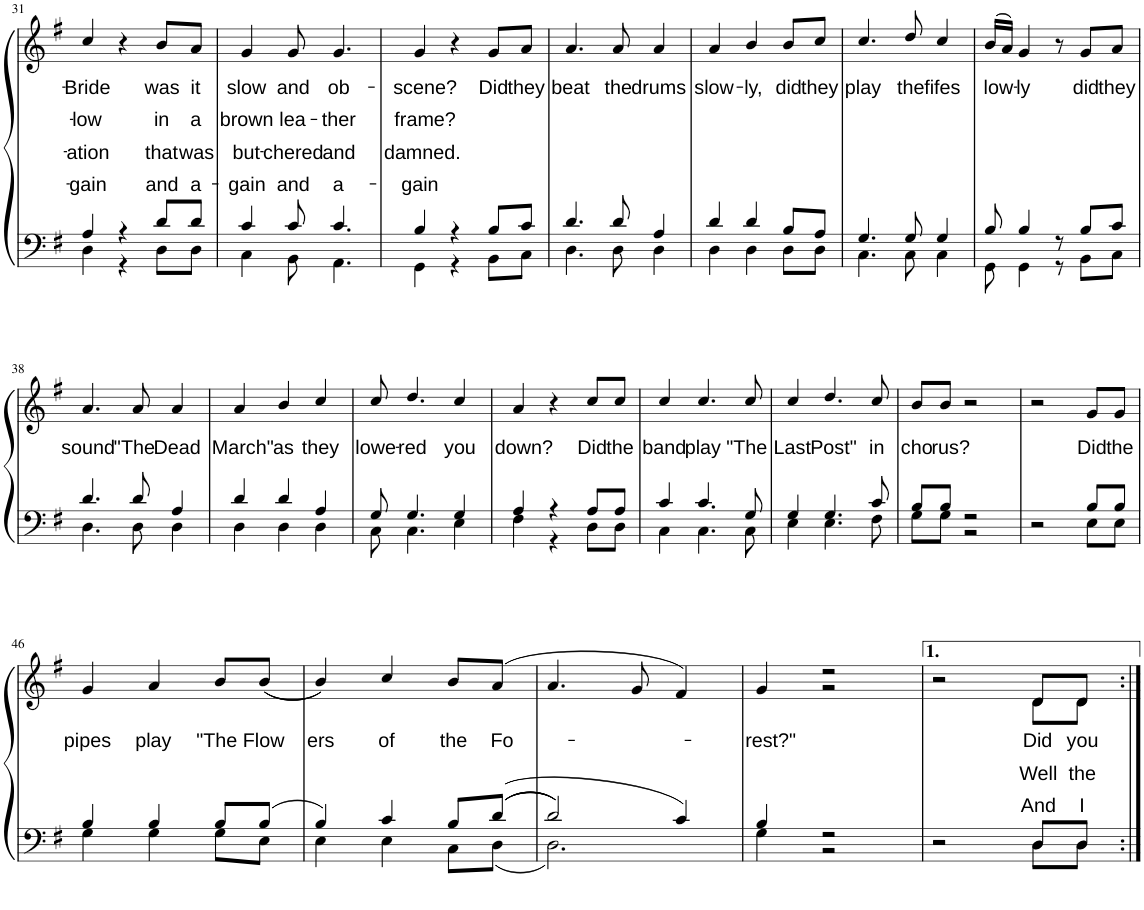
**kern	**kern	**text	**text	**text	**text
*part1	*part1	*part1	*part1	*part1	*part1
*staff2	*staff1	*staff1	*staff1	*staff1	*staff1
*I"Piano	*	*	*	*	*
*I'Pno.	*	*	*	*	*
!!LO:PB:g=z
*clefF4	*clefG2	*	*	*	*
*k[f#]	*k[f#]	*	*	*	*
*M3/4	*M3/4	*	*	*	*
=31	=31	=31	=31	=31	=31
*^	*	*	*	*	*
!	!	!	!LO:LY:b	!LO:LY:b	!LO:LY:b	!LO:LY:b
4A/	4D\	4cc/	-Bride	-low	-ation	-gain
4r	4r	4r	.	.	.	.
!	!	!	!LO:LY:b	!LO:LY:b	!LO:LY:b	!LO:LY:b
8d/L	8D\L	8b/L	was	in	that	and
!	!	!	!LO:LY:b	!LO:LY:b	!LO:LY:b	!LO:LY:b
8d/J	8D\J	8a/J	it	a	was	a-
=32	=32	=32	=32	=32	=32	=32
!	!	!	!LO:LY:b	!LO:LY:b	!LO:LY:b	!LO:LY:b
4c/	4C\	4g/	slow	brown	but-	-gain
!	!	!	!LO:LY:b	!LO:LY:b	!LO:LY:b	!LO:LY:b
8c/	8BB\	8g/	and	lea-	-chered	and
!	!	!	!LO:LY:b	!LO:LY:b	!LO:LY:b	!LO:LY:b
4.c/	4.AA\	4.g/	ob-	-ther	and	a-
=33	=33	=33	=33	=33	=33	=33
!	!	!	!LO:LY:b	!LO:LY:b	!LO:LY:b	!LO:LY:b
4B/	4GG\	4g/	scene?	frame?	damned.	-gain
4r	4r	4r	.	.	.	.
!	!	!	!LO:LY:b	!	!	!
8B/L	8BB\L	8g/L	Did	.	.	.
!	!	!	!LO:LY:b	!	!	!
8c/J	8C\J	8a/J	they	.	.	.
=34	=34	=34	=34	=34	=34	=34
!	!	!	!LO:LY:b	!	!	!
4.d/	4.D\	4.a/	beat	.	.	.
!	!	!	!LO:LY:b	!	!	!
8d/	8D\	8a/	the	.	.	.
!	!	!	!LO:LY:b	!	!	!
4A/	4D\	4a/	drums	.	.	.
=35	=35	=35	=35	=35	=35	=35
!	!	!	!LO:LY:b	!	!	!
4d/	4D\	4a/	slow-	.	.	.
!	!	!	!LO:LY:b	!	!	!
4d/	4D\	4b/	ly,	.	.	.
!	!	!	!LO:LY:b	!	!	!
8B/L	8D\L	8b/L	did	.	.	.
!	!	!	!LO:LY:b	!	!	!
8A/J	8D\J	8cc/J	they	.	.	.
=36	=36	=36	=36	=36	=36	=36
!	!	!	!LO:LY:b	!	!	!
4.G/	4.C\	4.cc/	play	.	.	.
!	!	!	!LO:LY:b	!	!	!
8G/	8C\	8dd/	the	.	.	.
!	!	!	!LO:LY:b	!	!	!
4G/	4C\	4cc/	fifes	.	.	.
=37	=37	=37	=37	=37	=37	=37
!	!	!	!LO:LY:b	!	!	!
8B/	8GG\	(>16b/LL	low-	.	.	.
.	.	16a/JJ)	.	.	.	.
!	!	!	!LO:LY:b	!	!	!
4B/	4GG\	4g/	-ly	.	.	.
8r	8r	8r	.	.	.	.
!	!	!	!LO:LY:b	!	!	!
8B/L	8BB\L	8g/L	did	.	.	.
!	!	!	!LO:LY:b	!	!	!
8c/J	8C\J	8a/J	they	.	.	.
!!LO:LB:g=z
=38	=38	=38	=38	=38	=38	=38
!	!	!	!LO:LY:b	!	!	!
4.d/	4.D\	4.a/	sound	.	.	.
!	!	!	!LO:LY:b	!	!	!
8d/	8D\	8a/	"The	.	.	.
!	!	!	!LO:LY:b	!	!	!
4A/	4D\	4a/	Dead	.	.	.
=39	=39	=39	=39	=39	=39	=39
!	!	!	!LO:LY:b	!	!	!
4d/	4D\	4a/	March"	.	.	.
!	!	!	!LO:LY:b	!	!	!
4d/	4D\	4b/	as	.	.	.
!	!	!	!LO:LY:b	!	!	!
4A/	4D\	4cc/	they	.	.	.
=40	=40	=40	=40	=40	=40	=40
!	!	!	!LO:LY:b	!	!	!
8G/	8C\	8cc/	lowe-	.	.	.
!	!	!	!LO:LY:b	!	!	!
4.G/	4.C\	4.dd/	-red	.	.	.
!	!	!	!LO:LY:b	!	!	!
4G/	4E\	4cc/	you	.	.	.
=41	=41	=41	=41	=41	=41	=41
!	!	!	!LO:LY:b	!	!	!
4A/	4F#\	4a/	down?	.	.	.
4r	4r	4r	.	.	.	.
!	!	!	!LO:LY:b	!	!	!
8A/L	8D\L	8cc/L	Did	.	.	.
!	!	!	!LO:LY:b	!	!	!
8A/J	8D\J	8cc/J	the	.	.	.
=42	=42	=42	=42	=42	=42	=42
!	!	!	!LO:LY:b	!	!	!
4c/	4C\	4cc/	band	.	.	.
!	!	!	!LO:LY:b	!	!	!
4.c/	4.C\	4.cc/	play	.	.	.
!	!	!	!LO:LY:b	!	!	!
8G/	8C\	8cc/	"The	.	.	.
=43	=43	=43	=43	=43	=43	=43
!	!	!	!LO:LY:b	!	!	!
4G/	4E\	4cc/	Last	.	.	.
!	!	!	!LO:LY:b	!	!	!
4.G/	4.E\	4.dd/	Post"	.	.	.
!	!	!	!LO:LY:b	!	!	!
8c/	8F#\	8cc/	in	.	.	.
=44	=44	=44	=44	=44	=44	=44
!	!	!	!LO:LY:b	!	!	!
8B/L	8G\L	8b/L	cho	.	.	.
!	!	!	!LO:LY:b	!	!	!
8B/J	8G\J	8b/J	rus?	.	.	.
2r	2r	2r	.	.	.	.
=45	=45	=45	=45	=45	=45	=45
2r	2ryy	2r	.	.	.	.
!	!	!	!LO:LY:b	!	!	!
8B/L	8E\L	8g/L	Did	.	.	.
!	!	!	!LO:LY:b	!	!	!
8B/J	8E\J	8g/J	the	.	.	.
!!LO:LB:g=z
=46	=46	=46	=46	=46	=46	=46
!	!	!	!LO:LY:b	!	!	!
4B/	4G\	4g/	pipes	.	.	.
!	!	!	!LO:LY:b	!	!	!
4B/	4G\	4a/	play	.	.	.
!	!	!	!LO:LY:b	!	!	!
8B/L	8G\L	8b/L	"The	.	.	.
!	!	!	!LO:LY:b	!	!	!
8B/J	8E\J	((8b/J	Flow	.	.	.
=47	=47	=47	=47	=47	=47	=47
!	!	!	!LO:LY:b	!	!	!
4B/	4E\	4b/))	-ers	.	.	.
!	!	!	!LO:LY:b	!	!	!
4c/	4E\	4cc/	of	.	.	.
!	!	!	!LO:LY:b	!	!	!
8B/L	8C\L	8b/L	the	.	.	.
!	!	!	!LO:LY:b	!	!	!
8d/J	8D\J	(>8a/J	Fo-	.	.	.
=48	=48	=48	=48	=48	=48	=48
2d/	2.D\	4.a/	.	.	.	.
.	.	8g/	.	.	.	.
4c/	.	4f#/)	.	.	.	.
=49	=49	=49	=49	=49	=49	=49
!	!	!	!LO:LY:b	!	!	!
*	*	*^	*	*	*	*
4B/	4G\	4g/	4ryy	-rest?"	.	.	.
2r	2r	2r	2r	.	.	.	.
=50	=50	=50	=50	=50	=50	=50	=50
2r	2ryy	2r	2ryy	.	.	.	.
!	!	!	!	!LO:LY:b	!LO:LY:b	!LO:LY:b	!
8D/L	8D\L	8d/L	8d\L	Did	Well	And	.
!	!	!	!	!LO:LY:b	!LO:LY:b	!LO:LY:b	!
8D/J	8D\J	8d/J	8d\J	you	the	I	.
*v	*v	*	*	*	*	*	*
*	*v	*v	*	*	*	*
=:|!	=:|!	=:|!	=:|!	=:|!	=:|!
*-	*-	*-	*-	*-	*-
